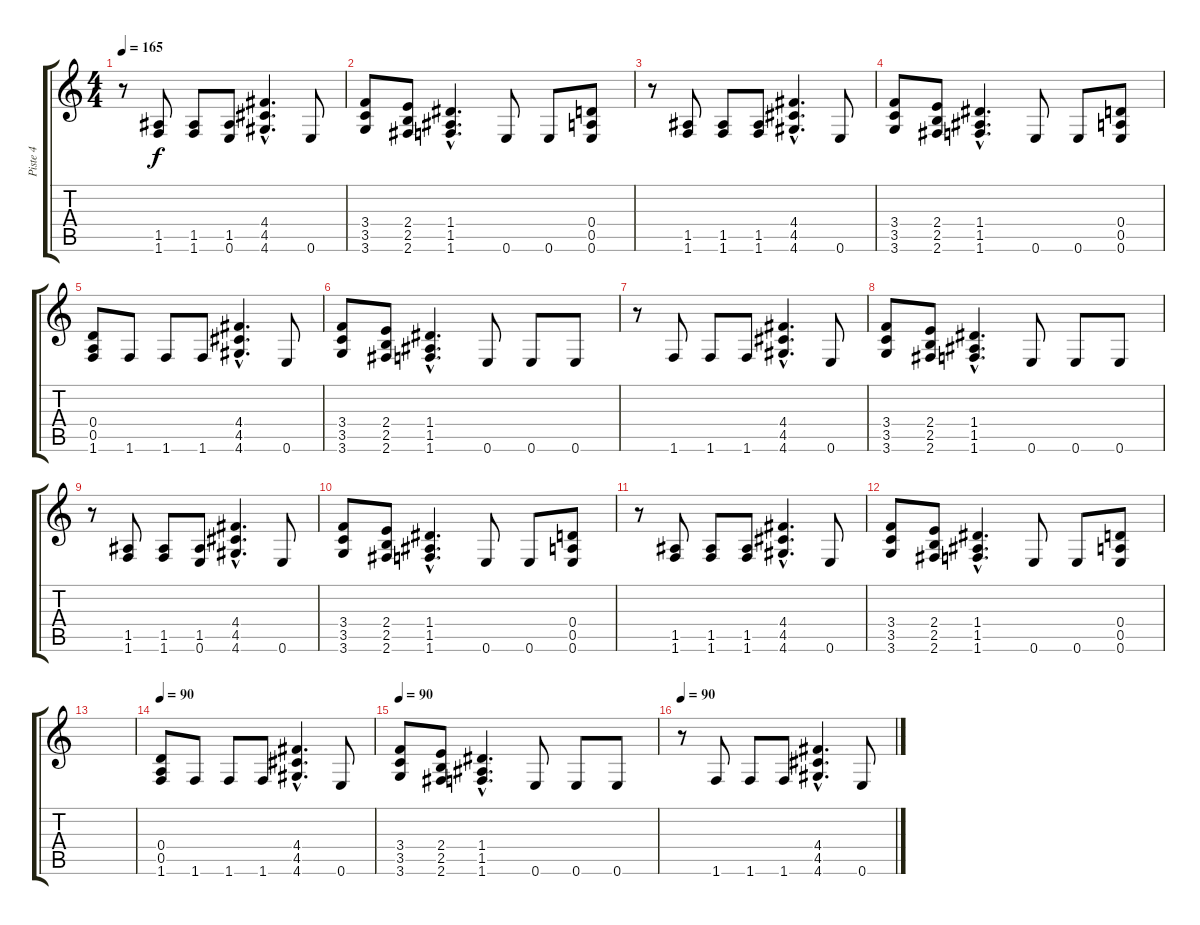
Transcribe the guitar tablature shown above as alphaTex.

\track ("Piste 4" "Piste 4") {instrument distortionguitar}
\staff {score tabs}
\tuning (E4 B3 G3 D3 A2 E2) {hide}
\ts (4 4)
\tempo 165
\clef g2
\ks c
r.8{dy f} (1.5 1.6).8 (1.5 1.6).8 (1.5 0.6).8 (4.4{hac} 4.5{hac} 4.6{hac}).4{d} 0.6.8 |
(3.4 3.5 3.6).8 (2.4 2.5 2.6).8 (1.4{hac} 1.5{hac} 1.6{hac}).4{d} 0.6.8 0.6.8 (0.4 0.5 0.6).8 |
r.8 (1.5 1.6).8 (1.5 1.6).8 (1.5 1.6).8 (4.4{hac} 4.5{hac} 4.6{hac}).4{d} 0.6.8 |
(3.4 3.5 3.6).8 (2.4 2.5 2.6).8 (1.4{hac} 1.5{hac} 1.6{hac}).4{d} 0.6.8 0.6.8 (0.4 0.5 0.6).8 |
(0.4 0.5 1.6).8 1.6.8 1.6.8 1.6.8 (4.4{hac} 4.5{hac} 4.6{hac}).4{d} 0.6.8 |
(3.4 3.5 3.6).8 (2.4 2.5 2.6).8 (1.4{hac} 1.5{hac} 1.6{hac}).4{d} 0.6.8 0.6.8 0.6.8 |
r.8 1.6.8 1.6.8 1.6.8 (4.4{hac} 4.5{hac} 4.6{hac}).4{d} 0.6.8 |
(3.4 3.5 3.6).8 (2.4 2.5 2.6).8 (1.4{hac} 1.5{hac} 1.6{hac}).4{d} 0.6.8 0.6.8 0.6.8 |
r.8 (1.5 1.6).8 (1.5 1.6).8 (1.5 0.6).8 (4.4{hac} 4.5{hac} 4.6{hac}).4{d} 0.6.8 |
(3.4 3.5 3.6).8 (2.4 2.5 2.6).8 (1.4{hac} 1.5{hac} 1.6{hac}).4{d} 0.6.8 0.6.8 (0.4 0.5 0.6).8 |
r.8 (1.5 1.6).8 (1.5 1.6).8 (1.5 1.6).8 (4.4{hac} 4.5{hac} 4.6{hac}).4{d} 0.6.8 |
(3.4 3.5 3.6).8 (2.4 2.5 2.6).8 (1.4{hac} 1.5{hac} 1.6{hac}).4{d} 0.6.8 0.6.8 (0.4 0.5 0.6).8 |
|
\tempo 90
(0.4 0.5 1.6).8 1.6.8 1.6.8 1.6.8 (4.4{hac} 4.5{hac} 4.6{hac}).4{d} 0.6.8 |
\tempo 90
(3.4 3.5 3.6).8 (2.4 2.5 2.6).8 (1.4{hac} 1.5{hac} 1.6{hac}).4{d} 0.6.8 0.6.8 0.6.8 |
\tempo 90
r.8 1.6.8 1.6.8 1.6.8 (4.4{hac} 4.5{hac} 4.6{hac}).4{d} 0.6.8
